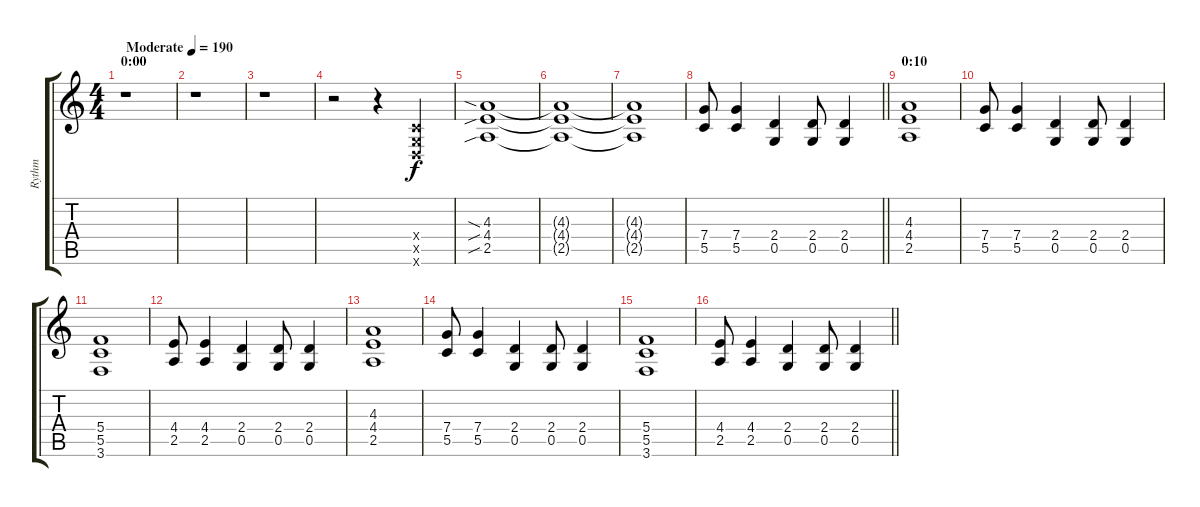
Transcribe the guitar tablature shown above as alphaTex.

\track ("Rythm" "Rythm") {instrument distortionguitar}
\staff {score tabs}
\tuning (D4 A3 F3 C3 G2 D2) {hide}
\ts (4 4)
\section ("" "0:00")
\tempo (190 "Moderate")
\clef g2
\ks c
r.1{dy f instrument distortionguitar} |
r.1 |
r.1 |
r.2 r.4 (0.4{x} 0.5{x} 0.6{x}).4 |
(4.3{sia} 4.4{sib} 2.5{sib}).1 |
(4.3{t} 4.4{t} 2.5{t}).1 |
(4.3{t} 4.4{t} 2.5{t}).1 |
\barLineRight lightlight
(7.4 5.5).8 (7.4 5.5).4 (2.4 0.5).4 (2.4 0.5).8 (2.4 0.5).4 |
\section ("" "0:10")
(4.3 4.4 2.5).1 |
(7.4 5.5).8 (7.4 5.5).4 (2.4 0.5).4 (2.4 0.5).8 (2.4 0.5).4 |
(5.4 5.5 3.6).1 |
(4.4 2.5).8 (4.4 2.5).4 (2.4 0.5).4 (2.4 0.5).8 (2.4 0.5).4 |
(4.3 4.4 2.5).1 |
(7.4 5.5).8 (7.4 5.5).4 (2.4 0.5).4 (2.4 0.5).8 (2.4 0.5).4 |
(5.4 5.5 3.6).1 |
\barLineRight lightlight
(4.4 2.5).8 (4.4 2.5).4 (2.4 0.5).4 (2.4 0.5).8 (2.4 0.5).4
